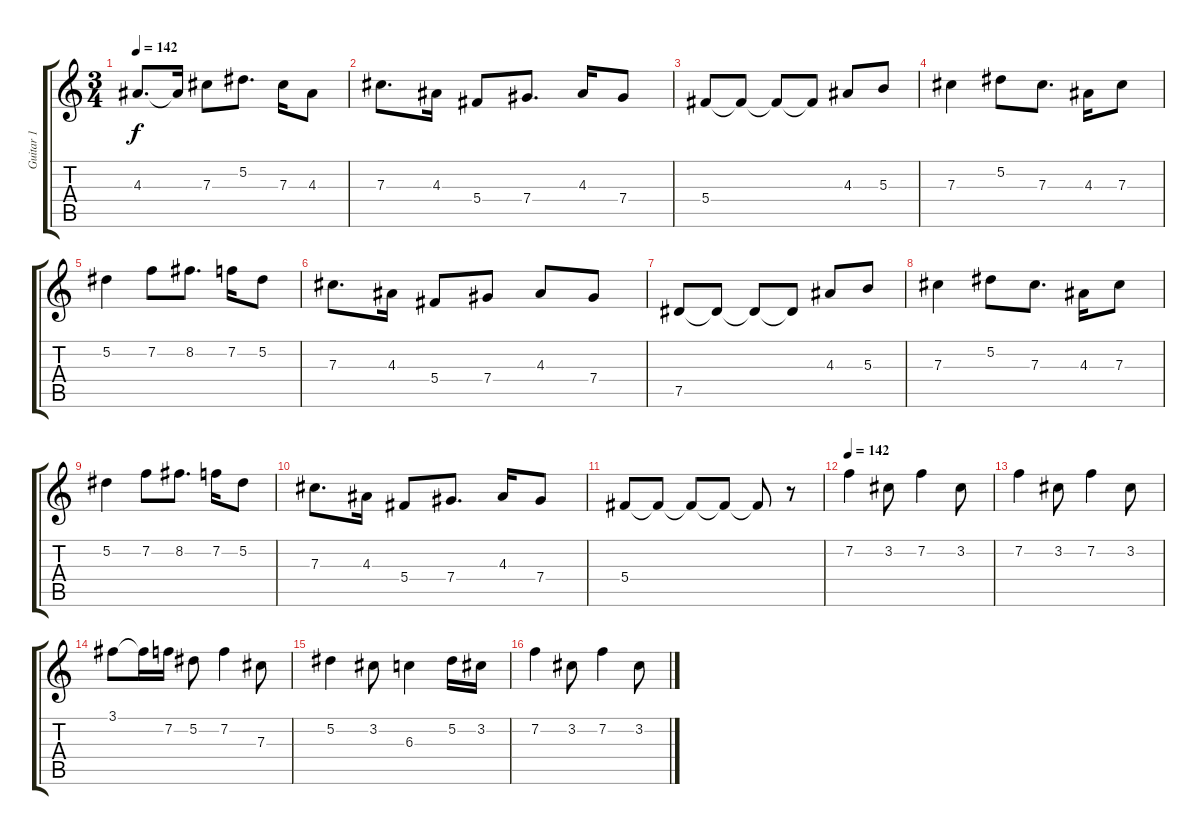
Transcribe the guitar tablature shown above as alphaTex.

\track ("Guitar 1" "Guitar 1") {instrument distortionguitar}
\staff {score tabs}
\tuning (Eb4 Bb3 Gb3 Db3 Ab2 Eb2) {hide}
\ts (3 4)
\tempo 142
\clef g2
\ks c
4.3.8{d dy f} 4.3{t}.16 7.3.8 5.2.8{d} 7.3.16 4.3.8 |
7.3.8{d} 4.3.16 5.4.8 7.4.8{d} 4.3.16 7.4.8 |
5.4.8 5.4{t}.8 5.4{t}.8 5.4{t}.8 4.3.8 5.3.8 |
7.3.4 5.2.8 7.3.8{d} 4.3.16 7.3.8 |
5.2.4 7.2.8 8.2.8{d} 7.2.16 5.2.8 |
7.3.8{d} 4.3.16 5.4.8 7.4.8 4.3.8 7.4.8 |
7.5.8 7.5{t}.8 7.5{t}.8 7.5{t}.8 4.3.8 5.3.8 |
7.3.4 5.2.8 7.3.8{d} 4.3.16 7.3.8 |
5.2.4 7.2.8 8.2.8{d} 7.2.16 5.2.8 |
7.3.8{d} 4.3.16 5.4.8 7.4.8{d} 4.3.16 7.4.8 |
5.4.8 5.4{t}.8 5.4{t}.8 5.4{t}.8 5.4{t}.8 r.8 |
\tempo 142
7.2.4 3.2.8 7.2.4 3.2.8 |
7.2.4 3.2.8 7.2.4 3.2.8 |
3.1.8 3.1{t}.16 7.2.16 5.2.8 7.2.4 7.3.8 |
5.2.4 3.2.8 6.3.4 5.2.16 3.2.16 |
7.2.4 3.2.8 7.2.4 3.2.8
